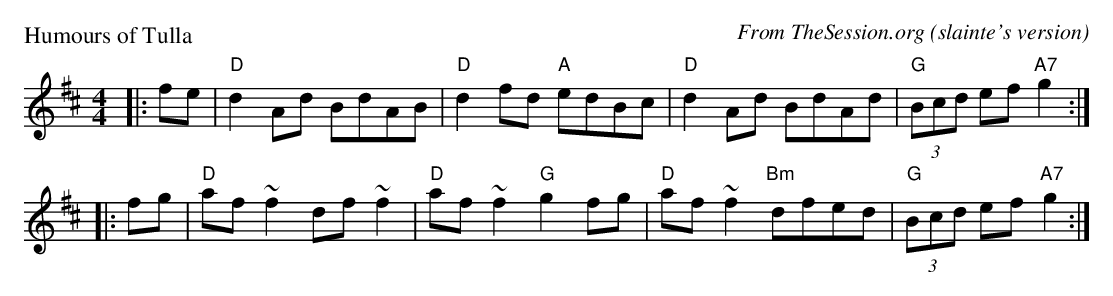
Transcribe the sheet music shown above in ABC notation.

X:1
P: Humours of Tulla
C: From TheSession.org (slainte's version)
M: 4/4
K: D
L: 1/8
|: fe |"D"d2Ad BdAB|"D"d2fd "A"edBc|"D"d2Ad BdAd| "G"(3Bcd ef "A7"g2 :|
|: fg| "D"af~f2 df~f2|"D"af~f2 "G"g2fg|"D"af~f2 "Bm"dfed| "G"(3Bcd ef "A7"g2 :|
